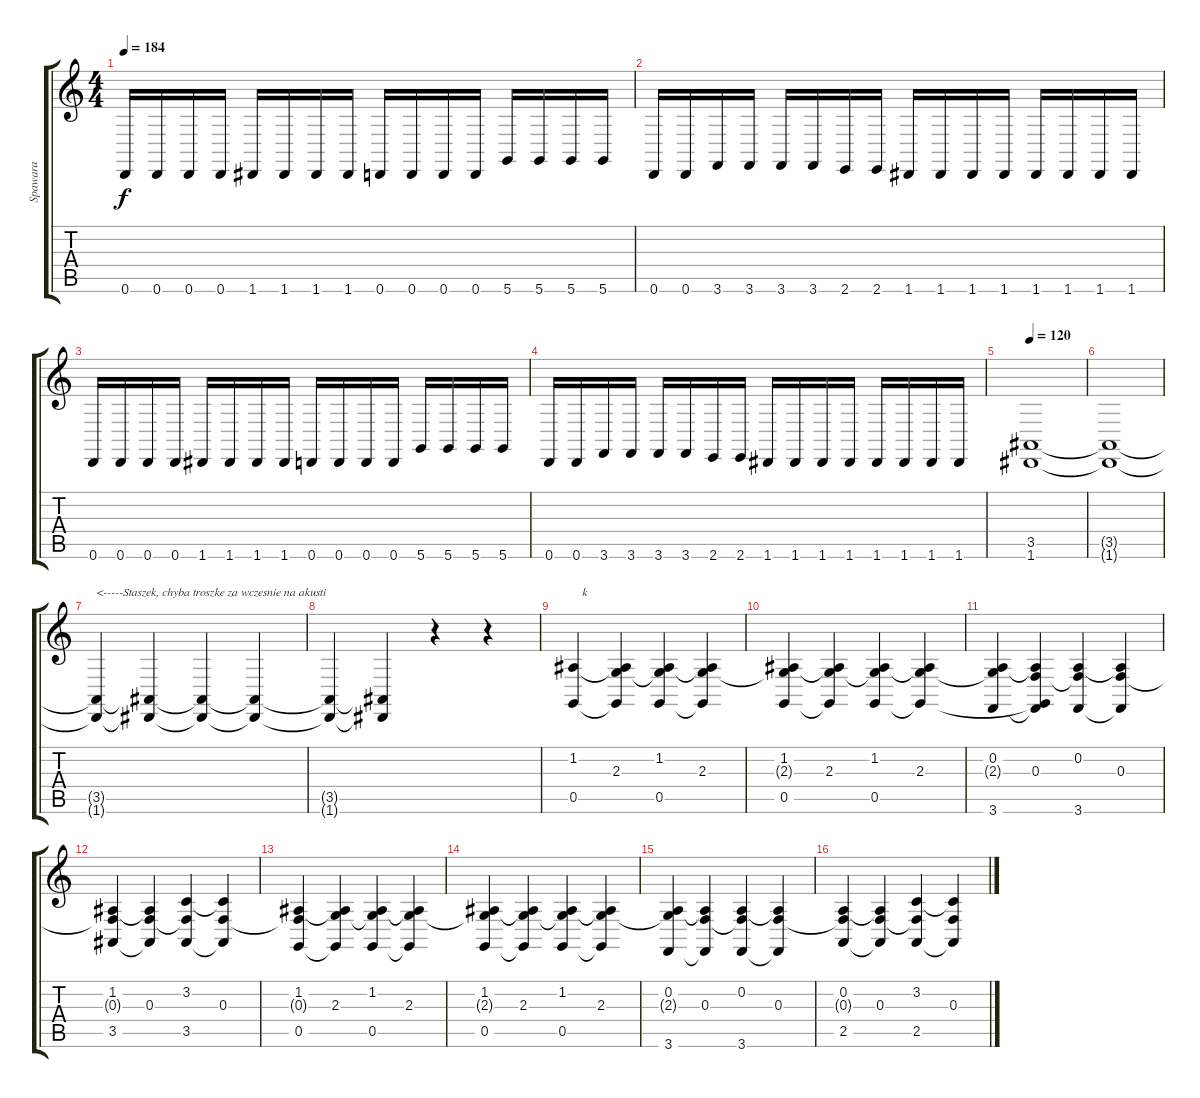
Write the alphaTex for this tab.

\track ("Spawara" "Spawara") {instrument cello}
\staff {score tabs}
\tuning (D4 A3 F3 C3 G2 D2) {hide}
\ts (4 4)
\tempo 184
\clef g2
\ks c
0.6.16{dy f} 0.6.16 0.6.16 0.6.16 1.6.16 1.6.16 1.6.16 1.6.16 0.6.16 0.6.16 0.6.16 0.6.16 5.6.16 5.6.16 5.6.16 5.6.16 |
0.6.16 0.6.16 3.6.16 3.6.16 3.6.16 3.6.16 2.6.16 2.6.16 1.6.16 1.6.16 1.6.16 1.6.16 1.6.16 1.6.16 1.6.16 1.6.16 |
0.6.16 0.6.16 0.6.16 0.6.16 1.6.16 1.6.16 1.6.16 1.6.16 0.6.16 0.6.16 0.6.16 0.6.16 5.6.16 5.6.16 5.6.16 5.6.16 |
0.6.16 0.6.16 3.6.16 3.6.16 3.6.16 3.6.16 2.6.16 2.6.16 1.6.16 1.6.16 1.6.16 1.6.16 1.6.16 1.6.16 1.6.16 1.6.16 |
\tempo 120
(3.5 1.6).1 |
(3.5{t} 1.6{t}).1 |
(3.5{t} 1.6{t}).4{txt "<-----Staszek, chyba troszke za wczesnie na akusti"} (3.5{t} 1.6{t}).4 (3.5{t} 1.6{t}).4 (3.5{t} 1.6{t}).4 |
(3.5{t} 1.6{t}).4 (3.5{t} 1.6{t}).4 r.4 r.4 |
(1.2 0.5).4{txt "   k"} (1.2{t} 2.3 0.5{t}).4 (1.2 2.3{t} 0.5).4 (1.2{t} 2.3 0.5{t}).4 |
(1.2 2.3{t} 0.5).4 (1.2{t} 2.3 0.5{t}).4 (1.2 2.3{t} 0.5).4 (1.2{t} 2.3 0.5{t}).4 |
(0.2 2.3{t} 3.6).4 (0.2{t} 0.3 0.5{t} 3.6{t}).4 (0.2 0.3{t} 3.6).4 (0.2{t} 0.3 3.6{t}).4 |
(1.2 0.3{t} 3.5).4 (1.2{t} 0.3 3.5{t}).4 (3.2 0.3{t} 3.5).4 (3.2{t} 0.3 3.5{t}).4 |
(1.2 0.3{t} 0.5).4 (1.2{t} 2.3 0.5{t}).4 (1.2 2.3{t} 0.5).4 (1.2{t} 2.3 0.5{t}).4 |
(1.2 2.3{t} 0.5).4 (1.2{t} 2.3 0.5{t}).4 (1.2 2.3{t} 0.5).4 (1.2{t} 2.3 0.5{t}).4 |
(0.2 2.3{t} 3.6).4 (0.2{t} 0.3 3.6{t}).4 (0.2 0.3{t} 3.6).4 (0.2{t} 0.3 3.6{t}).4 |
(0.2 0.3{t} 2.5).4 (0.2{t} 0.3 2.5{t}).4 (3.2 0.3{t} 2.5).4 (3.2{t} 0.3 2.5{t}).4
